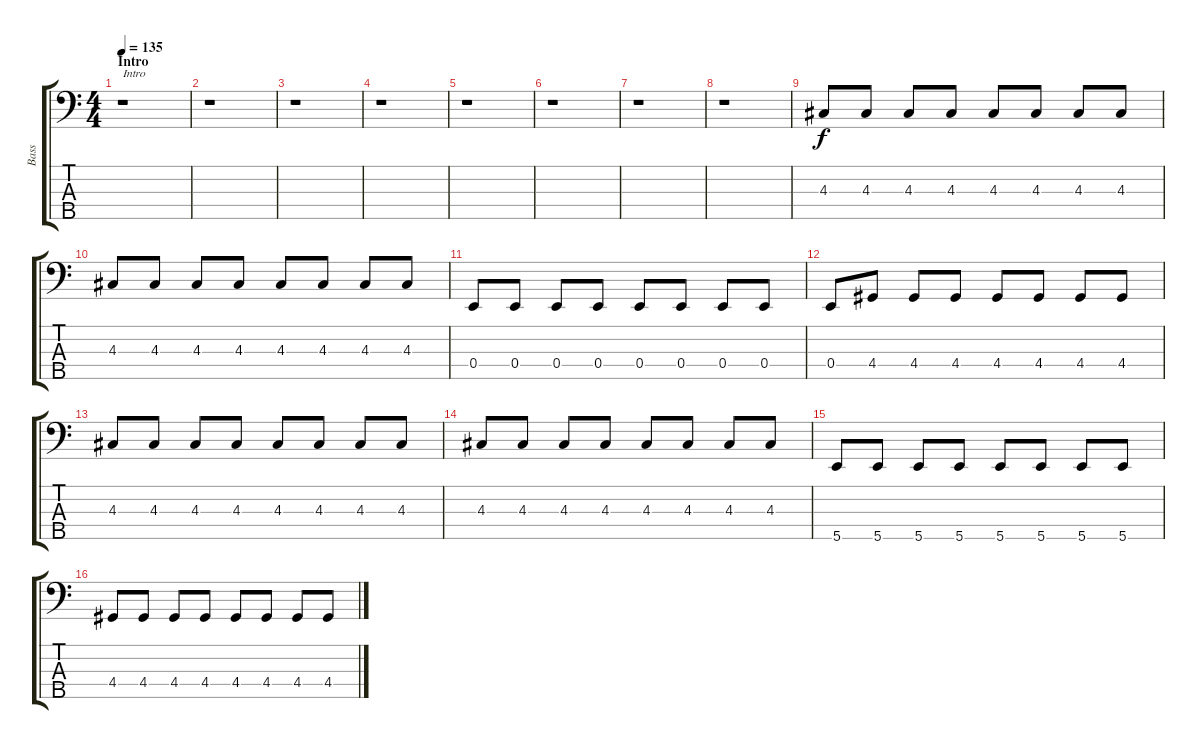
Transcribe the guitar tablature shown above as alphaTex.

\track ("Bass" "Bass") {instrument electricbassfinger}
\staff {score tabs}
\tuning (G2 D2 A1 E1 B0) {hide}
\ts (4 4)
\section ("" "Intro")
\tempo 135
\clef f4
\ks c
r.1{txt "Intro" dy f instrument electricbassfinger} |
r.1 |
r.1 |
r.1 |
r.1 |
r.1 |
r.1 |
r.1 |
4.3.8 4.3.8 4.3.8 4.3.8 4.3.8 4.3.8 4.3.8 4.3.8 |
4.3.8 4.3.8 4.3.8 4.3.8 4.3.8 4.3.8 4.3.8 4.3.8 |
0.4.8 0.4.8 0.4.8 0.4.8 0.4.8 0.4.8 0.4.8 0.4.8 |
0.4.8 4.4.8 4.4.8 4.4.8 4.4.8 4.4.8 4.4.8 4.4.8 |
4.3.8 4.3.8 4.3.8 4.3.8 4.3.8 4.3.8 4.3.8 4.3.8 |
4.3.8 4.3.8 4.3.8 4.3.8 4.3.8 4.3.8 4.3.8 4.3.8 |
5.5.8 5.5.8 5.5.8 5.5.8 5.5.8 5.5.8 5.5.8 5.5.8 |
4.4.8 4.4.8 4.4.8 4.4.8 4.4.8 4.4.8 4.4.8 4.4.8
